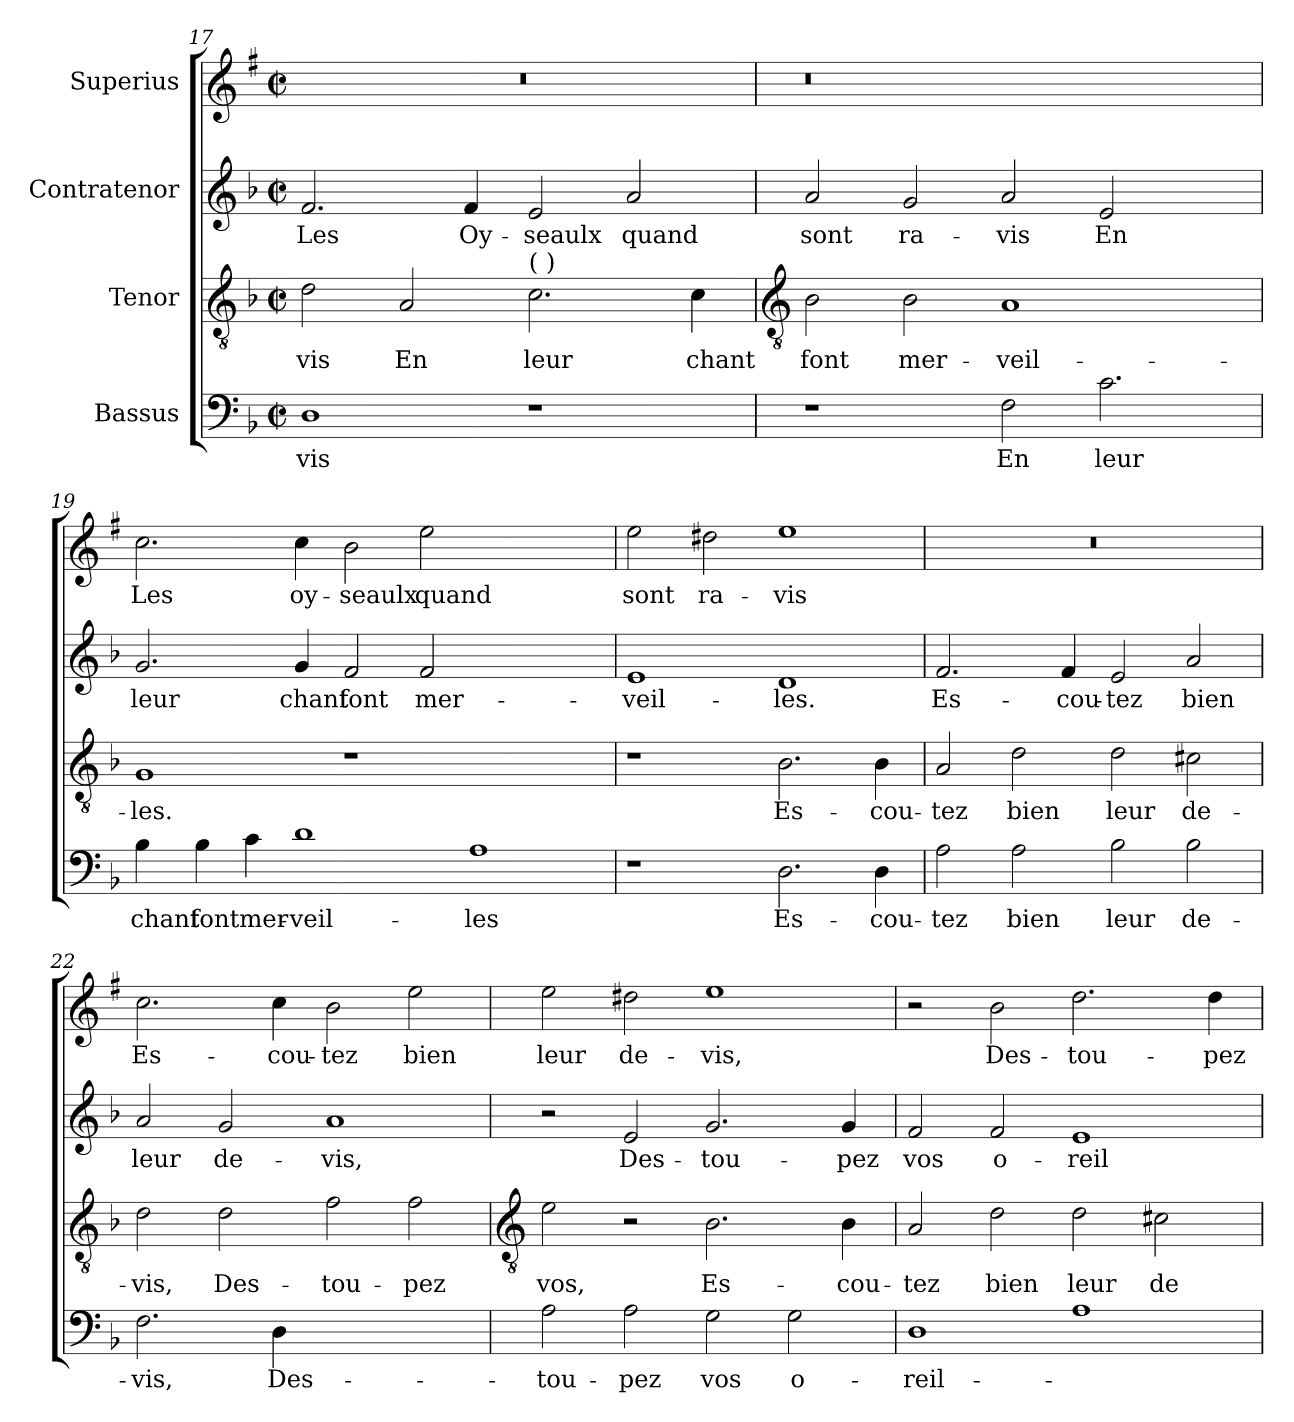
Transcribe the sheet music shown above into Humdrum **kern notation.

**kern	**text	**kern	**text	**kern	**text	**kern	**text
*part4	*part4	*part3	*part3	*part2	*part2	*part1	*part1
*staff4	*staff4	*staff3	*staff3	*staff2	*staff2	*staff1	*staff1
*I"Bassus	*	*I"Tenor	*	*I"Contratenor	*	*I"Superius	*
*clefF4	*	*clefGv2	*	*clefG2	*	*clefG2	*
*	*	*	*	*	*	*ITrd1c2	*
*k[b-]	*	*k[b-]	*	*k[b-]	*	*k[b-]	*
*F:	*	*F:	*	*F:	*	*F:	*
*M4/2	*	*M4/2	*	*M4/2	*	*M4/2	*
*met(c|)	*	*met(c|)	*	*met(c|)	*	*met(c|)	*
=17	=17	=17	=17	=17	=17	=17	=17
!	!LO:LY:b	!	!LO:LY:b	!	!LO:LY:b	!	!
1D	-vis	2d	-vis	2.f	Les	0r	.
!	!	!	!LO:LY:b	!	!	!	!
.	.	2A	En	.	.	.	.
!	!	!	!	!	!LO:LY:b	!	!
.	.	.	.	4f	Oy-	.	.
!	!	!LO:TX:a:t=(  )	!	!	!	!	!
!	!	!	!LO:LY:b	!	!LO:LY:b	!	!
1r	.	2.c	leur	2e	-seaulx	.	.
!	!	!	!	!	!LO:LY:b	!	!
.	.	.	.	2a	quand	.	.
!	!	!	!LO:LY:b	!	!	!	!
.	.	4c	chant	.	.	.	.
!!LO:LB:g=z
=18	=18	=18	=18	=18	=18	=18	=18
*	*	*clefGv2	*	*	*	*	*
!	!	!	!LO:LY:b	!	!LO:LY:b	!	!
1r	.	2B-	font	2a	sont	0r	.
!	!	!	!LO:LY:b	!	!LO:LY:b	!	!
.	.	2B-	mer-	2g	ra-	.	.
!	!LO:LY:b	!	!LO:LY:b	!	!LO:LY:b	!	!
2F	En	1A	-veil-	2a	-vis	.	.
!	!LO:LY:b	!	!	!	!LO:LY:b	!	!
2.c	leur	.	.	2e	En	.	.
.	.	4ryy	.	4ryy	.	4ryy	.
=19	=19	=19	=19	=19	=19	=19	=19
!	!LO:LY:b	!	!LO:LY:b	!	!LO:LY:b	!	!LO:LY:b
4B-	chant	1G	-les.	2.g	leur	2.b-	Les
!	!LO:LY:b	!	!	!	!	!	!
4B-	font	.	.	.	.	.	.
!	!LO:LY:b	!	!	!	!	!	!
4c	mer-	.	.	.	.	.	.
!	!LO:LY:b	!	!	!	!LO:LY:b	!	!LO:LY:b
1d	-veil-	.	.	4g	chant	4b-	oy-
!	!	!	!	!	!LO:LY:b	!	!LO:LY:b
.	.	1r	.	2f	font	2a	-seaulx
!	!	!	!	!	!LO:LY:b	!	!LO:LY:b
.	.	.	.	2f	mer-	2dd	quand
!	!LO:LY:b	!	!	!	!	!	!
1A	-les	.	.	.	.	.	.
.	.	2.ryy	.	2.ryy	.	2.ryy	.
=20	=20	=20	=20	=20	=20	=20	=20
!	!	!	!	!	!LO:LY:b	!	!LO:LY:b
1r	.	1r	.	1e	-veil-	2dd	sont
!	!	!	!	!	!	!	!LO:LY:b
.	.	.	.	.	.	2cc#	ra-
!	!LO:LY:b	!	!LO:LY:b	!	!LO:LY:b	!	!LO:LY:b
2.D	Es-	2.B-	Es-	1d	-les.	1dd	-vis
!	!LO:LY:b	!	!LO:LY:b	!	!	!	!
4D	-cou-	4B-	-cou-	.	.	.	.
=21	=21	=21	=21	=21	=21	=21	=21
!	!LO:LY:b	!	!LO:LY:b	!	!LO:LY:b	!	!
2A	-tez	2A	-tez	2.f	Es-	0r	.
!	!LO:LY:b	!	!LO:LY:b	!	!	!	!
2A	bien	2d	bien	.	.	.	.
!	!	!	!	!	!LO:LY:b	!	!
.	.	.	.	4f	-cou-	.	.
!	!LO:LY:b	!	!LO:LY:b	!	!LO:LY:b	!	!
2B-	leur	2d	leur	2e	-tez	.	.
!	!LO:LY:b	!	!LO:LY:b	!	!LO:LY:b	!	!
2B-	de-	2c#	de-	2a	bien	.	.
=22	=22	=22	=22	=22	=22	=22	=22
!	!LO:LY:b	!	!LO:LY:b	!	!LO:LY:b	!	!LO:LY:b
2.F	-vis,	2d	-vis,	2a	leur	2.b-	Es-
!	!	!	!LO:LY:b	!	!LO:LY:b	!	!
.	.	2d	Des-	2g	de-	.	.
!	!LO:LY:b	!	!	!	!	!	!LO:LY:b
4D	Des-	.	.	.	.	4b-	-cou-
!	!	!	!LO:LY:b	!	!LO:LY:b	!	!LO:LY:b
1ryy	.	2f	-tou-	1a	-vis,	2a	-tez
!	!	!	!LO:LY:b	!	!	!	!LO:LY:b
.	.	2f	-pez	.	.	2dd	bien
!!LO:LB:g=z
=23	=23	=23	=23	=23	=23	=23	=23
*	*	*clefGv2	*	*	*	*	*
!	!LO:LY:b	!	!LO:LY:b	!	!	!	!LO:LY:b
2A	-tou-	2e	vos,	2r	.	2dd	leur
!	!LO:LY:b	!	!	!	!LO:LY:b	!	!LO:LY:b
2A	-pez	2r	.	2e	Des-	2cc#	de-
!	!LO:LY:b	!	!LO:LY:b	!	!LO:LY:b	!	!LO:LY:b
2G	vos	2.B-	Es-	2.g	-tou-	1dd	-vis,
!	!LO:LY:b	!	!	!	!	!	!
2G	o-	.	.	.	.	.	.
!	!	!	!LO:LY:b	!	!LO:LY:b	!	!
.	.	4B-	-cou-	4g	-pez	.	.
=24	=24	=24	=24	=24	=24	=24	=24
!	!LO:LY:b	!	!LO:LY:b	!	!LO:LY:b	!	!
1D	-reil-	2A	-tez	2f	vos	2r	.
!	!	!	!LO:LY:b	!	!LO:LY:b	!	!LO:LY:b
.	.	2d	bien	2f	o-	2a	Des-
!	!	!	!LO:LY:b	!	!LO:LY:b	!	!LO:LY:b
1A	.	2d	leur	1e	-reil-	2.cc	-tou-
!	!	!	!LO:LY:b	!	!	!	!
.	.	2c#	de-	.	.	.	.
!	!	!	!	!	!	!	!LO:LY:b
.	.	.	.	.	.	4cc	-pez
=	=	=	=	=	=	=	=
*-	*-	*-	*-	*-	*-	*-	*-
